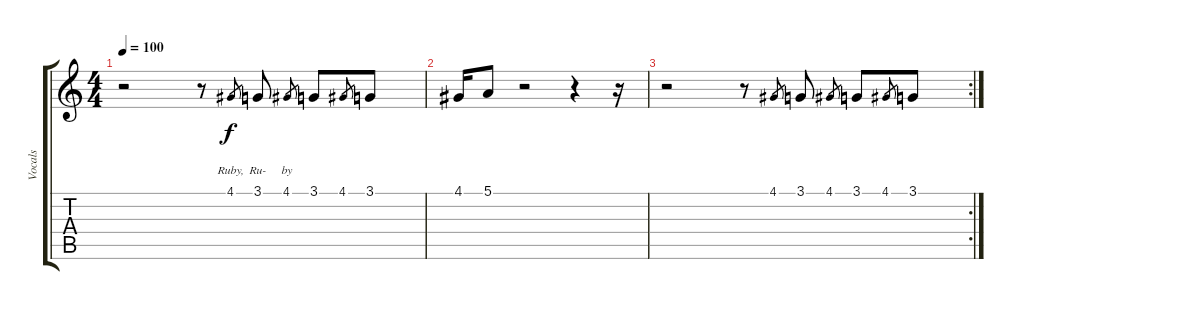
\track ("Vocals" "Vocals") {instrument synthvoice}
\staff {score tabs}
\tuning (E4 B3 G3 D3 A2 E2) {hide}
\ts (4 4)
\tempo 100
\clef g2
\ks c
r.2{dy f} r.8 4.1.8{lyrics (0 "") lyrics (1 "") lyrics (2 "") lyrics (3 "") lyrics (4 "Ruby,") gr} 3.1.8{lyrics (0 "") lyrics (1 "") lyrics (2 "") lyrics (3 "") lyrics (4 "Ru-")} 4.1.8{lyrics (0 "") lyrics (1 "") lyrics (2 "") lyrics (3 "") lyrics (4 "by") gr} 3.1.8 4.1.8{gr} 3.1.8 |
4.1.16 5.1.8 r.2 r.4 r.16 |
\rc 2
r.2 r.8 4.1.8{gr} 3.1.8 4.1.8{gr} 3.1.8 4.1.8{gr} 3.1.8
